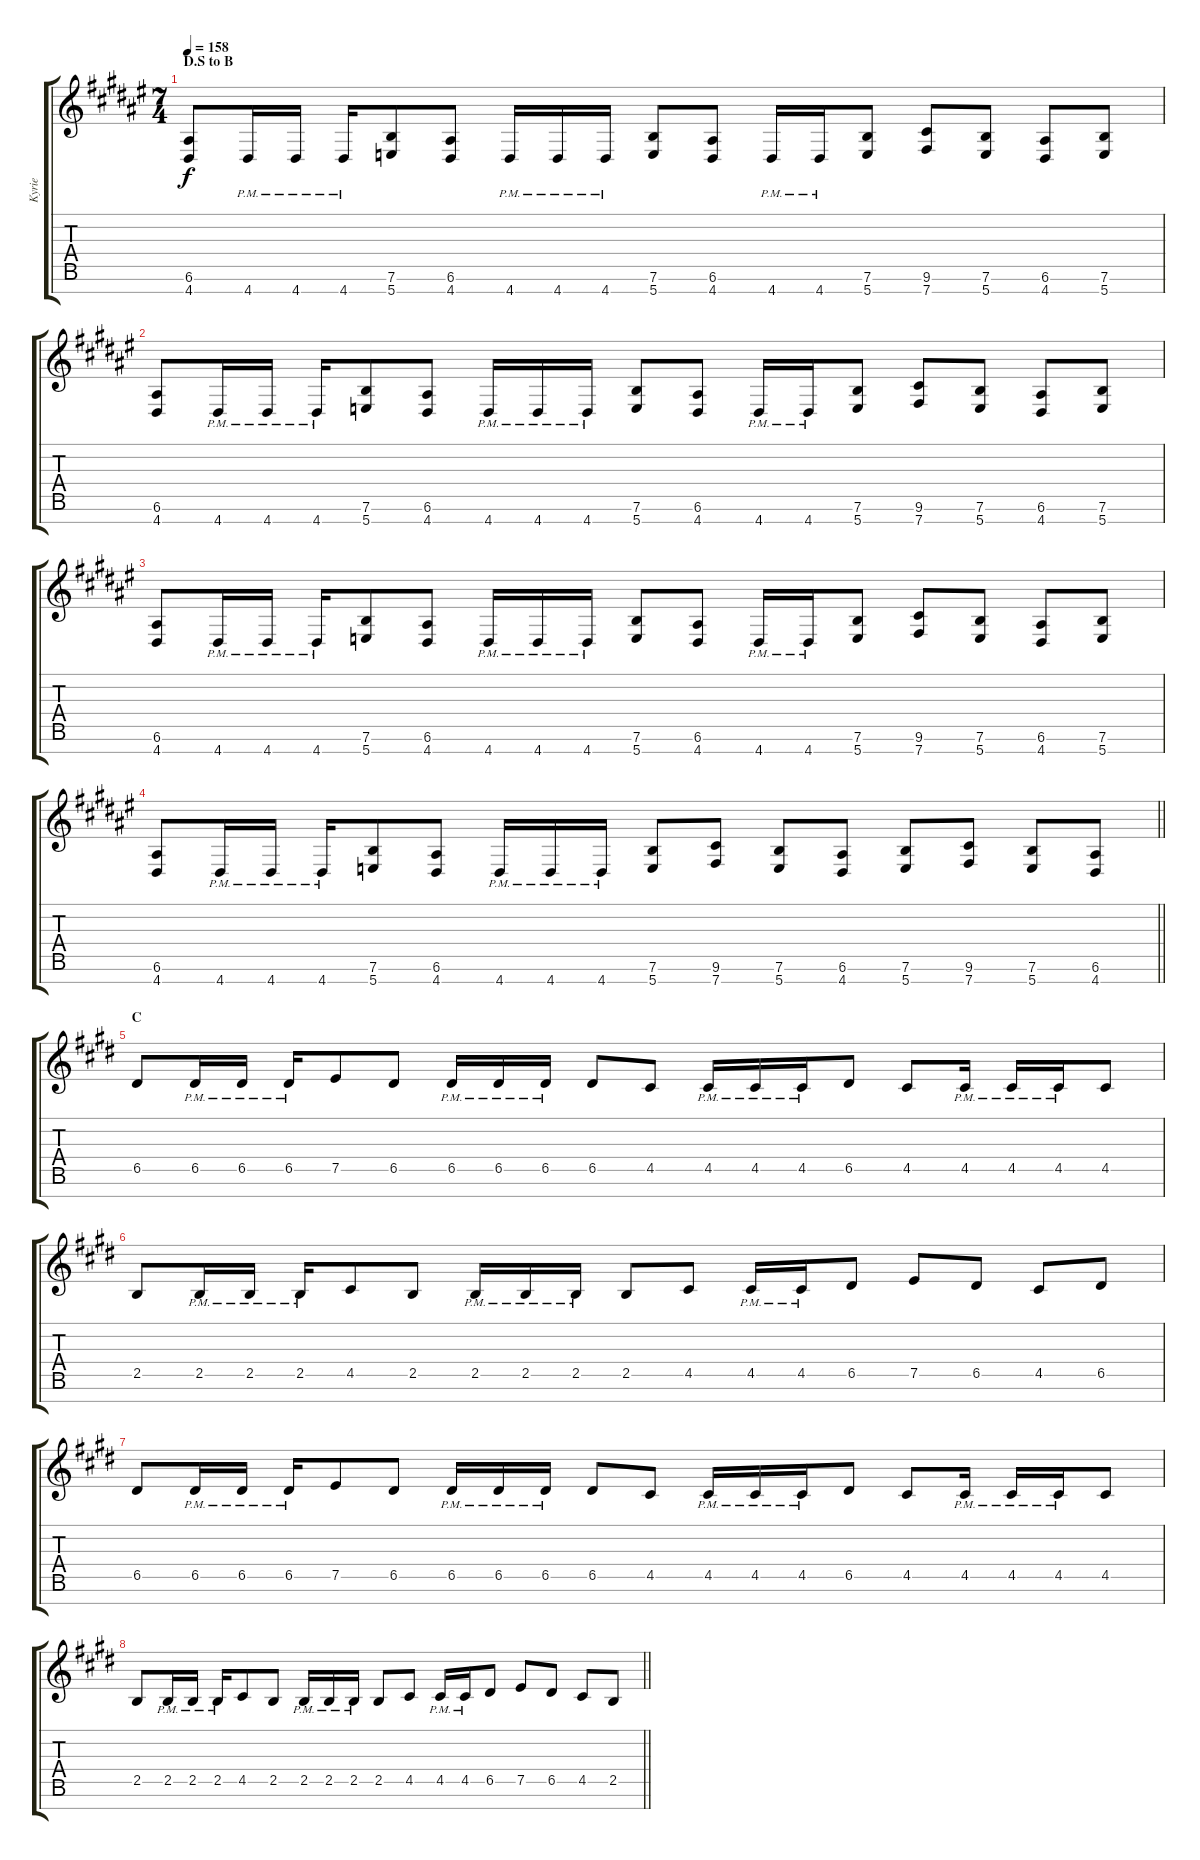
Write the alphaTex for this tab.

\track ("Kyrie" "Kyrie") {instrument overdrivenguitar}
\staff {score tabs}
\tuning (E4 B3 G3 D3 A2 E2 B1) {hide}
\ts (7 4)
\section ("" "D.S to B")
\tempo 158
\clef g2
\ks d#minor
(6.6 4.7).8{dy f} 4.7{pm}.16 4.7{pm}.16 4.7{pm}.16 (7.6 5.7).8 (6.6 4.7).8 4.7{pm}.16 4.7{pm}.16 4.7{pm}.16 (7.6 5.7).8 (6.6 4.7).8 4.7{pm}.16 4.7{pm}.16 (7.6 5.7).8 (9.6 7.7).8 (7.6 5.7).8 (6.6 4.7).8 (7.6 5.7).8 |
(6.6 4.7).8 4.7{pm}.16 4.7{pm}.16 4.7{pm}.16 (7.6 5.7).8 (6.6 4.7).8 4.7{pm}.16 4.7{pm}.16 4.7{pm}.16 (7.6 5.7).8 (6.6 4.7).8 4.7{pm}.16 4.7{pm}.16 (7.6 5.7).8 (9.6 7.7).8 (7.6 5.7).8 (6.6 4.7).8 (7.6 5.7).8 |
(6.6 4.7).8 4.7{pm}.16 4.7{pm}.16 4.7{pm}.16 (7.6 5.7).8 (6.6 4.7).8 4.7{pm}.16 4.7{pm}.16 4.7{pm}.16 (7.6 5.7).8 (6.6 4.7).8 4.7{pm}.16 4.7{pm}.16 (7.6 5.7).8 (9.6 7.7).8 (7.6 5.7).8 (6.6 4.7).8 (7.6 5.7).8 |
\barLineRight lightlight
(6.6 4.7).8 4.7{pm}.16 4.7{pm}.16 4.7{pm}.16 (7.6 5.7).8 (6.6 4.7).8 4.7{pm}.16 4.7{pm}.16 4.7{pm}.16 (7.6 5.7).8 (9.6 7.7).8 (7.6 5.7).8 (6.6 4.7).8 (7.6 5.7).8 (9.6 7.7).8 (7.6 5.7).8 (6.6 4.7).8 |
\section ("" "C")
\ks e
6.5.8 6.5{pm}.16 6.5{pm}.16 6.5{pm}.16 7.5.8 6.5.8 6.5{pm}.16 6.5{pm}.16 6.5{pm}.16 6.5.8 4.5.8 4.5{pm}.16 4.5{pm}.16 4.5{pm}.16 6.5.8 4.5.8 4.5{pm}.16 4.5{pm}.16 4.5{pm}.16 4.5.8 |
2.5.8 2.5{pm}.16 2.5{pm}.16 2.5{pm}.16 4.5.8 2.5.8 2.5{pm}.16 2.5{pm}.16 2.5{pm}.16 2.5.8 4.5.8 4.5{pm}.16 4.5{pm}.16 6.5.8 7.5.8 6.5.8 4.5.8 6.5.8 |
6.5.8 6.5{pm}.16 6.5{pm}.16 6.5{pm}.16 7.5.8 6.5.8 6.5{pm}.16 6.5{pm}.16 6.5{pm}.16 6.5.8 4.5.8 4.5{pm}.16 4.5{pm}.16 4.5{pm}.16 6.5.8 4.5.8 4.5{pm}.16 4.5{pm}.16 4.5{pm}.16 4.5.8 |
\barLineRight lightlight
2.5.8 2.5{pm}.16 2.5{pm}.16 2.5{pm}.16 4.5.8 2.5.8 2.5{pm}.16 2.5{pm}.16 2.5{pm}.16 2.5.8 4.5.8 4.5{pm}.16 4.5{pm}.16 6.5.8 7.5.8 6.5.8 4.5.8 2.5.8
